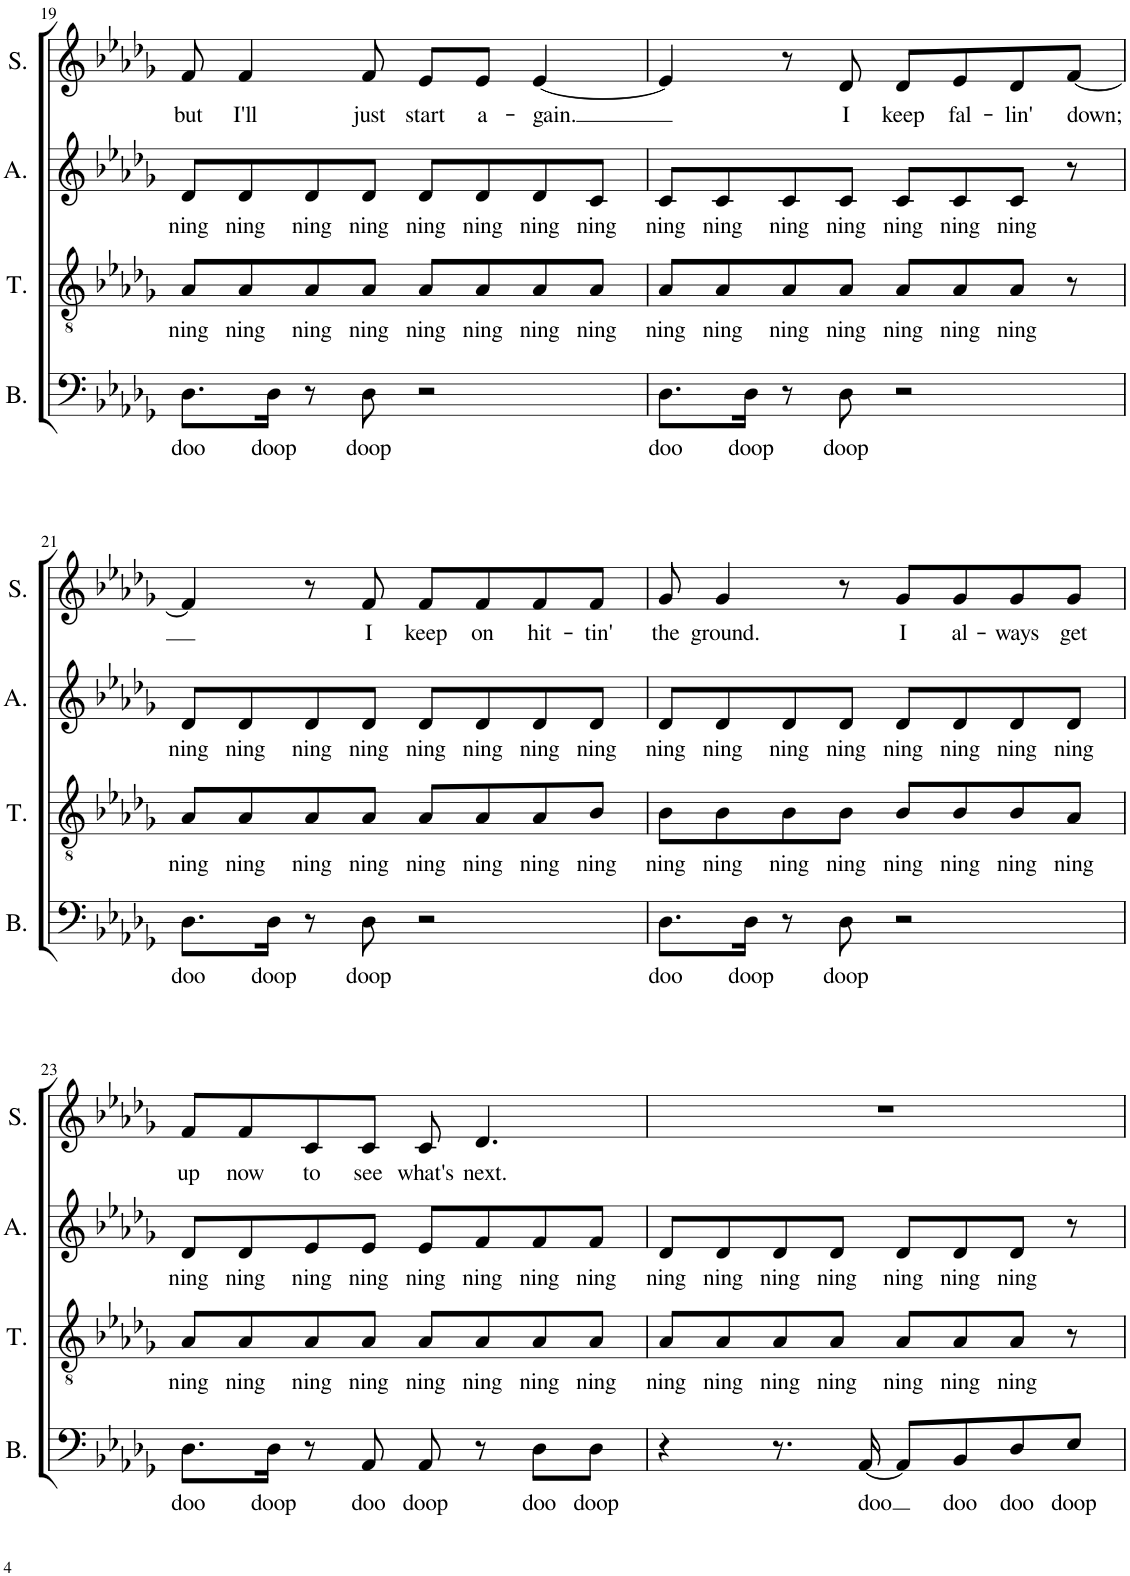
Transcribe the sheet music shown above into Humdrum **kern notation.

**kern	**text	**kern	**text	**kern	**text	**kern	**text
*part4	*part4	*part3	*part3	*part2	*part2	*part1	*part1
*staff4	*staff4	*staff3	*staff3	*staff2	*staff2	*staff1	*staff1
*I"Bass	*	*I"Tenor	*	*I"Alto	*	*I"Soprano	*
*I'B.	*	*I'T.	*	*I'A.	*	*I'S.	*
!!LO:PB:g=z
*clefF4	*	*clefGv2	*	*clefG2	*	*clefG2	*
*k[b-e-a-d-g-]	*	*k[b-e-a-d-g-]	*	*k[b-e-a-d-g-]	*	*k[b-e-a-d-g-]	*
*M4/4	*	*M4/4	*	*M4/4	*	*M4/4	*
=19	=19	=19	=19	=19	=19	=19	=19
!	!LO:LY:b	!	!LO:LY:b	!	!LO:LY:b	!	!LO:LY:b
8.D-\L	doo	8A-/L	ning	8d-/L	ning	8f/	but
!	!	!	!LO:LY:b	!	!LO:LY:b	!	!LO:LY:b
.	.	8A-/	ning	8d-/	ning	4f/	I'll
!	!LO:LY:b	!	!	!	!	!	!
16D-\Jk	doop	.	.	.	.	.	.
!	!	!	!LO:LY:b	!	!LO:LY:b	!	!
8r	.	8A-/	ning	8d-/	ning	.	.
!	!LO:LY:b	!	!LO:LY:b	!	!LO:LY:b	!	!LO:LY:b
8D-\	doop	8A-/J	ning	8d-/J	ning	8f/	just
!	!	!	!LO:LY:b	!	!LO:LY:b	!	!LO:LY:b
2r	.	8A-/L	ning	8d-/L	ning	8e-/L	start
!	!	!	!LO:LY:b	!	!LO:LY:b	!	!LO:LY:b
.	.	8A-/	ning	8d-/	ning	8e-/J	a-
!	!	!	!LO:LY:b	!	!LO:LY:b	!	!LO:LY:b
.	.	8A-/	ning	8d-/	ning	[4e-/	-gain.
!	!	!	!LO:LY:b	!	!LO:LY:b	!	!
.	.	8A-/J	ning	8c/J	ning	.	.
=20	=20	=20	=20	=20	=20	=20	=20
!	!LO:LY:b	!	!LO:LY:b	!	!LO:LY:b	!	!
8.D-\L	doo	8A-/L	ning	8c/L	ning	4e-/]	.
!	!	!	!LO:LY:b	!	!LO:LY:b	!	!
.	.	8A-/	ning	8c/	ning	.	.
!	!LO:LY:b	!	!	!	!	!	!
16D-\Jk	doop	.	.	.	.	.	.
!	!	!	!LO:LY:b	!	!LO:LY:b	!	!
8r	.	8A-/	ning	8c/	ning	8r	.
!	!LO:LY:b	!	!LO:LY:b	!	!LO:LY:b	!	!LO:LY:b
8D-\	doop	8A-/J	ning	8c/J	ning	8d-/	I
!	!	!	!LO:LY:b	!	!LO:LY:b	!	!LO:LY:b
2r	.	8A-/L	ning	8c/L	ning	8d-/L	keep
!	!	!	!LO:LY:b	!	!LO:LY:b	!	!LO:LY:b
.	.	8A-/	ning	8c/	ning	8e-/	fal-
!	!	!	!LO:LY:b	!	!LO:LY:b	!	!LO:LY:b
.	.	8A-/J	ning	8c/J	ning	8d-/	-lin'
!	!	!	!	!	!	!	!LO:LY:b
.	.	8r	.	8r	.	[8f/J	down;
!!LO:LB:g=z
=21	=21	=21	=21	=21	=21	=21	=21
!	!LO:LY:b	!	!LO:LY:b	!	!LO:LY:b	!	!
8.D-\L	doo	8A-/L	ning	8d-/L	ning	4f/]	.
!	!	!	!LO:LY:b	!	!LO:LY:b	!	!
.	.	8A-/	ning	8d-/	ning	.	.
!	!LO:LY:b	!	!	!	!	!	!
16D-\Jk	doop	.	.	.	.	.	.
!	!	!	!LO:LY:b	!	!LO:LY:b	!	!
8r	.	8A-/	ning	8d-/	ning	8r	.
!	!LO:LY:b	!	!LO:LY:b	!	!LO:LY:b	!	!LO:LY:b
8D-\	doop	8A-/J	ning	8d-/J	ning	8f/	I
!	!	!	!LO:LY:b	!	!LO:LY:b	!	!LO:LY:b
2r	.	8A-/L	ning	8d-/L	ning	8f/L	keep
!	!	!	!LO:LY:b	!	!LO:LY:b	!	!LO:LY:b
.	.	8A-/	ning	8d-/	ning	8f/	on
!	!	!	!LO:LY:b	!	!LO:LY:b	!	!LO:LY:b
.	.	8A-/	ning	8d-/	ning	8f/	hit-
!	!	!	!LO:LY:b	!	!LO:LY:b	!	!LO:LY:b
.	.	8B-/J	ning	8d-/J	ning	8f/J	-tin'
=22	=22	=22	=22	=22	=22	=22	=22
!	!LO:LY:b	!	!LO:LY:b	!	!LO:LY:b	!	!LO:LY:b
8.D-\L	doo	8B-\L	ning	8d-/L	ning	8g-/	the
!	!	!	!LO:LY:b	!	!LO:LY:b	!	!LO:LY:b
.	.	8B-\	ning	8d-/	ning	4g-/	ground.
!	!LO:LY:b	!	!	!	!	!	!
16D-\Jk	doop	.	.	.	.	.	.
!	!	!	!LO:LY:b	!	!LO:LY:b	!	!
8r	.	8B-\	ning	8d-/	ning	.	.
!	!LO:LY:b	!	!LO:LY:b	!	!LO:LY:b	!	!
8D-\	doop	8B-\J	ning	8d-/J	ning	8r	.
!	!	!	!LO:LY:b	!	!LO:LY:b	!	!LO:LY:b
2r	.	8B-/L	ning	8d-/L	ning	8g-/L	I
!	!	!	!LO:LY:b	!	!LO:LY:b	!	!LO:LY:b
.	.	8B-/	ning	8d-/	ning	8g-/	al-
!	!	!	!LO:LY:b	!	!LO:LY:b	!	!LO:LY:b
.	.	8B-/	ning	8d-/	ning	8g-/	-ways
!	!	!	!LO:LY:b	!	!LO:LY:b	!	!LO:LY:b
.	.	8A-/J	ning	8d-/J	ning	8g-/J	get
!!LO:LB:g=z
=23	=23	=23	=23	=23	=23	=23	=23
!	!LO:LY:b	!	!LO:LY:b	!	!LO:LY:b	!	!LO:LY:b
8.D-\L	doo	8A-/L	ning	8d-/L	ning	8f/L	up
!	!	!	!LO:LY:b	!	!LO:LY:b	!	!LO:LY:b
.	.	8A-/	ning	8d-/	ning	8f/	now
!	!LO:LY:b	!	!	!	!	!	!
16D-\Jk	doop	.	.	.	.	.	.
!	!	!	!LO:LY:b	!	!LO:LY:b	!	!LO:LY:b
8r	.	8A-/	ning	8e-/	ning	8c/	to
!	!LO:LY:b	!	!LO:LY:b	!	!LO:LY:b	!	!LO:LY:b
8AA-/	doo	8A-/J	ning	8e-/J	ning	8c/J	see
!	!LO:LY:b	!	!LO:LY:b	!	!LO:LY:b	!	!LO:LY:b
8AA-/	doop	8A-/L	ning	8e-/L	ning	8c/	what's
!	!	!	!LO:LY:b	!	!LO:LY:b	!	!LO:LY:b
8r	.	8A-/	ning	8f/	ning	4.d-/	next.
!	!LO:LY:b	!	!LO:LY:b	!	!LO:LY:b	!	!
8D-\L	doo	8A-/	ning	8f/	ning	.	.
!	!LO:LY:b	!	!LO:LY:b	!	!LO:LY:b	!	!
8D-\J	doop	8A-/J	ning	8f/J	ning	.	.
=24	=24	=24	=24	=24	=24	=24	=24
!	!	!	!LO:LY:b	!	!LO:LY:b	!	!
4r	.	8A-/L	ning	8d-/L	ning	1r	.
!	!	!	!LO:LY:b	!	!LO:LY:b	!	!
.	.	8A-/	ning	8d-/	ning	.	.
!	!	!	!LO:LY:b	!	!LO:LY:b	!	!
8.r	.	8A-/	ning	8d-/	ning	.	.
!	!	!	!LO:LY:b	!	!LO:LY:b	!	!
.	.	8A-/J	ning	8d-/J	ning	.	.
!	!LO:LY:b	!	!	!	!	!	!
[16AA-/	doo	.	.	.	.	.	.
!	!	!	!LO:LY:b	!	!LO:LY:b	!	!
8AA-/L]	.	8A-/L	ning	8d-/L	ning	.	.
!	!LO:LY:b	!	!LO:LY:b	!	!LO:LY:b	!	!
8BB-/	doo	8A-/	ning	8d-/	ning	.	.
!	!LO:LY:b	!	!LO:LY:b	!	!LO:LY:b	!	!
8D-/	doo	8A-/J	ning	8d-/J	ning	.	.
!	!LO:LY:b	!	!	!	!	!	!
8E-/J	doop	8r	.	8r	.	.	.
=	=	=	=	=	=	=	=
*-	*-	*-	*-	*-	*-	*-	*-
